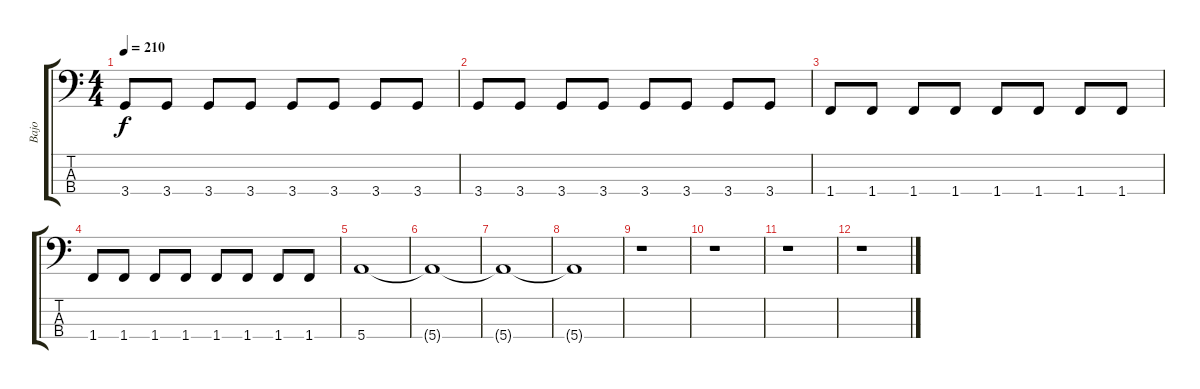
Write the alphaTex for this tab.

\track ("Bajo" "Bajo") {instrument electricbassfinger}
\staff {score tabs}
\tuning (G2 D2 A1 E1) {hide}
\ts (4 4)
\tempo 210
\clef f4
\ks c
3.4.8{dy f} 3.4.8 3.4.8 3.4.8 3.4.8 3.4.8 3.4.8 3.4.8 |
3.4.8 3.4.8 3.4.8 3.4.8 3.4.8 3.4.8 3.4.8 3.4.8 |
1.4.8 1.4.8 1.4.8 1.4.8 1.4.8 1.4.8 1.4.8 1.4.8 |
1.4.8 1.4.8 1.4.8 1.4.8 1.4.8 1.4.8 1.4.8 1.4.8 |
5.4.1 |
5.4{t}.1 |
5.4{t}.1 |
5.4{t}.1 |
r.1 |
r.1 |
r.1 |
r.1
